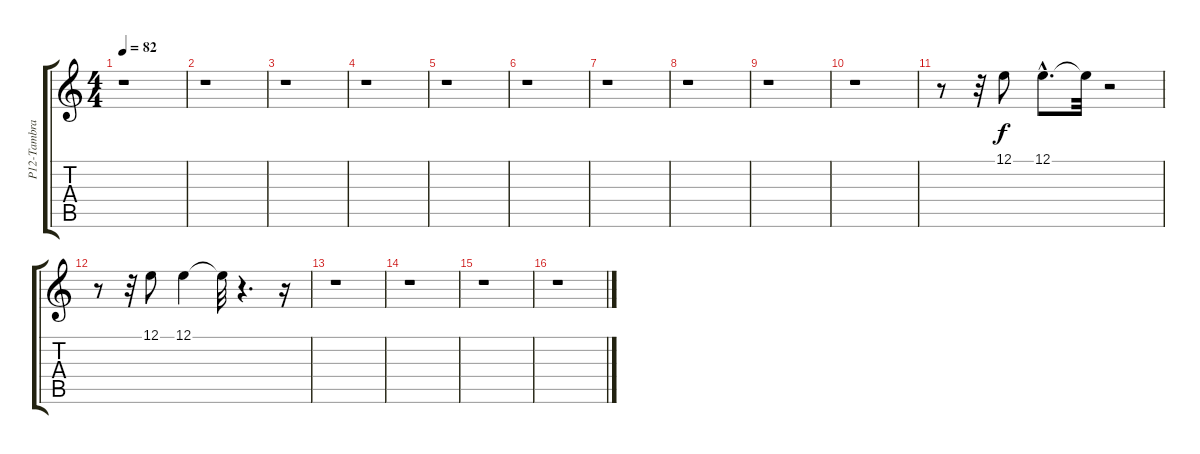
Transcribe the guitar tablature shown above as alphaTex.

\track ("P12-Tambra" "P12-Tambra") {instrument lead5charang}
\staff {score tabs}
\tuning (E4 B3 G3 D3 A2 E2) {hide}
\ts (4 4)
\tempo 82
\clef g2
\ks c
r.1{dy f} |
r.1 |
r.1 |
r.1 |
r.1 |
r.1 |
r.1 |
r.1 |
r.1 |
r.1 |
r.8 r.32 12.1.8 12.1{hac}.8{d} 12.1{t}.32 r.2 |
r.8 r.32 12.1.8 12.1.4 12.1{t}.32 r.4{d} r.16 |
r.1 |
r.1 |
r.1 |
r.1
